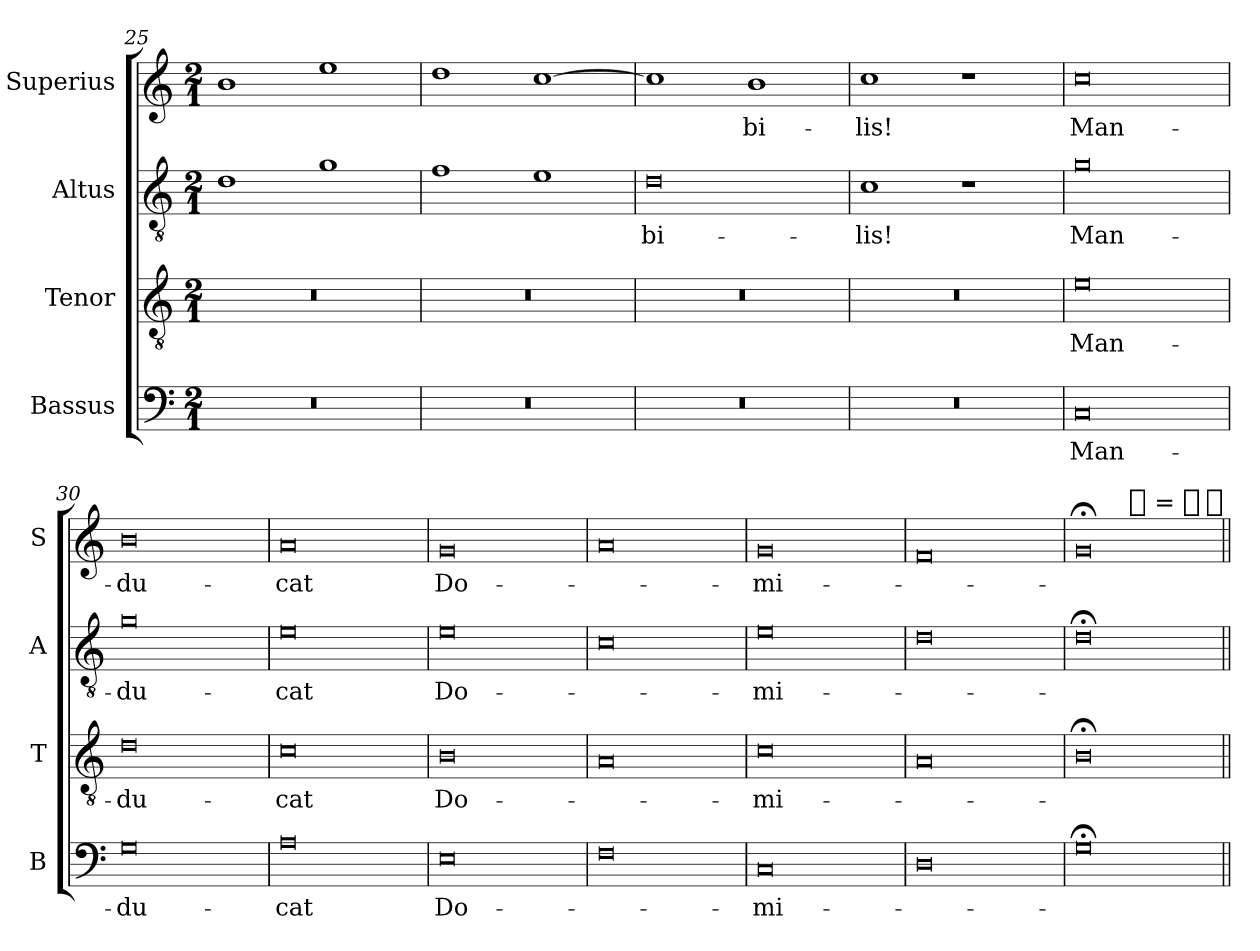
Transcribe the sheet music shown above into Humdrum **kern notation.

**kern	**text	**kern	**text	**kern	**text	**kern	**text
*part4	*part4	*part3	*part3	*part2	*part2	*part1	*part1
*staff4	*staff4	*staff3	*staff3	*staff2	*staff2	*staff1	*staff1
*I"Bassus	*	*I"Tenor	*	*I"Altus	*	*I"Superius	*
*I'B	*	*I'T	*	*I'A	*	*I'S	*
*clefF4	*	*clefGv2	*	*clefGv2	*	*clefG2	*
*k[]	*	*k[]	*	*k[]	*	*k[]	*
*M2/1	*	*M2/1	*	*M2/1	*	*M2/1	*
=25	=25	=25	=25	=25	=25	=25	=25
0r	.	0r	.	1d	.	1b	.
.	.	.	.	1g	.	1ee	.
=26	=26	=26	=26	=26	=26	=26	=26
0r	.	0r	.	1f	.	1dd	.
.	.	.	.	1e	.	[1cc	.
=27	=27	=27	=27	=27	=27	=27	=27
0r	.	0r	.	0d	-bi-	1cc]	.
.	.	.	.	.	.	1b	-bi-
=28	=28	=28	=28	=28	=28	=28	=28
0r	.	0r	.	1c	-lis!	1cc	-lis!
.	.	.	.	1r	.	1r	.
=29	=29	=29	=29	=29	=29	=29	=29
0C	Man-	0e	Man-	0g	Man-	0cc	Man-
=30	=30	=30	=30	=30	=30	=30	=30
0G	-du-	0d	-du-	0g	-du-	0b	-du-
=31	=31	=31	=31	=31	=31	=31	=31
0A	-cat	0c	-cat	0e	-cat	0a	-cat
=32	=32	=32	=32	=32	=32	=32	=32
0E	Do-	0B	Do-	0e	Do-	0g	Do-
=33	=33	=33	=33	=33	=33	=33	=33
0F	.	0A	.	0c	.	0a	.
=34	=34	=34	=34	=34	=34	=34	=34
0C	-mi-	0c	-mi-	0e	-mi-	0g	-mi-
=35	=35	=35	=35	=35	=35	=35	=35
0D	.	0A	.	0d	.	0f	.
=36	=36	=36	=36	=36	=36	=36	=36
0G;<	.	0B;<	.	0d;<	.	0g;<	.
!	!	!	!	!	!	!LO:TX:a:t=[whole] = [whole-dot]	!
=||	=||	=||	=||	=||	=||	=||	=||
*-	*-	*-	*-	*-	*-	*-	*-
